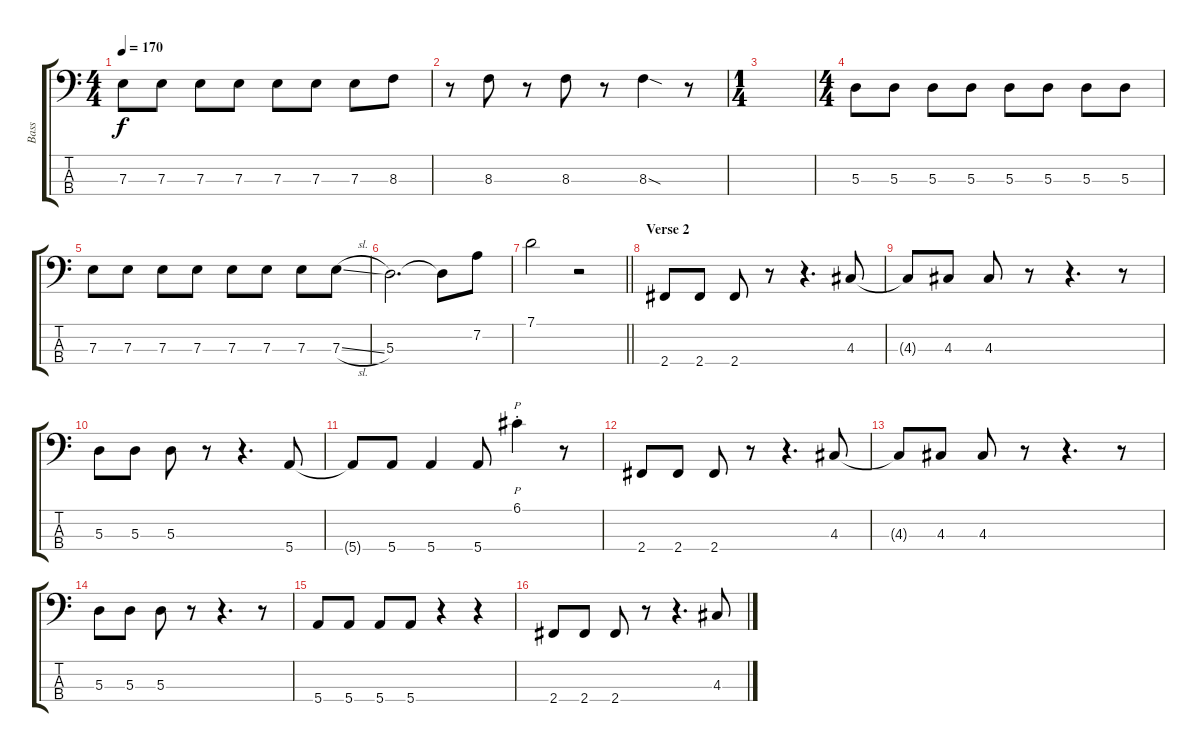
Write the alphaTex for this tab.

\track ("Bass" "Bass") {instrument electricbassfinger}
\staff {score tabs}
\tuning (G2 D2 A1 E1) {hide}
\ts (4 4)
\tempo 170
\clef f4
\ks c
7.3.8{dy f} 7.3.8 7.3.8 7.3.8 7.3.8 7.3.8 7.3.8 8.3.8 |
r.8 8.3.8 r.8 8.3.8 r.8 8.3{sod}.4 r.8 |
\ts (1 4)
|
\ts (4 4)
5.3.8 5.3.8 5.3.8 5.3.8 5.3.8 5.3.8 5.3.8 5.3.8 |
7.3.8 7.3.8 7.3.8 7.3.8 7.3.8 7.3.8 7.3.8 7.3{sl}.8 |
5.3.2{d} 5.3{t}.8 7.2.8 |
\barLineRight lightlight
7.1.2 r.2 |
\section ("" "Verse 2")
2.4.8 2.4.8 2.4.8 r.8 r.4{d} 4.3.8 |
4.3{t}.8 4.3.8 4.3.8 r.8 r.4{d} r.8 |
5.3.8 5.3.8 5.3.8 r.8 r.4{d} 5.4.8 |
5.4{t}.8 5.4.8 5.4.4 5.4.8 6.1{st}.4{p} r.8 |
2.4.8 2.4.8 2.4.8 r.8 r.4{d} 4.3.8 |
4.3{t}.8 4.3.8 4.3.8 r.8 r.4{d} r.8 |
5.3.8 5.3.8 5.3.8 r.8 r.4{d} r.8 |
5.4.8 5.4.8 5.4.8 5.4.8 r.4 r.4 |
2.4.8 2.4.8 2.4.8 r.8 r.4{d} 4.3.8
